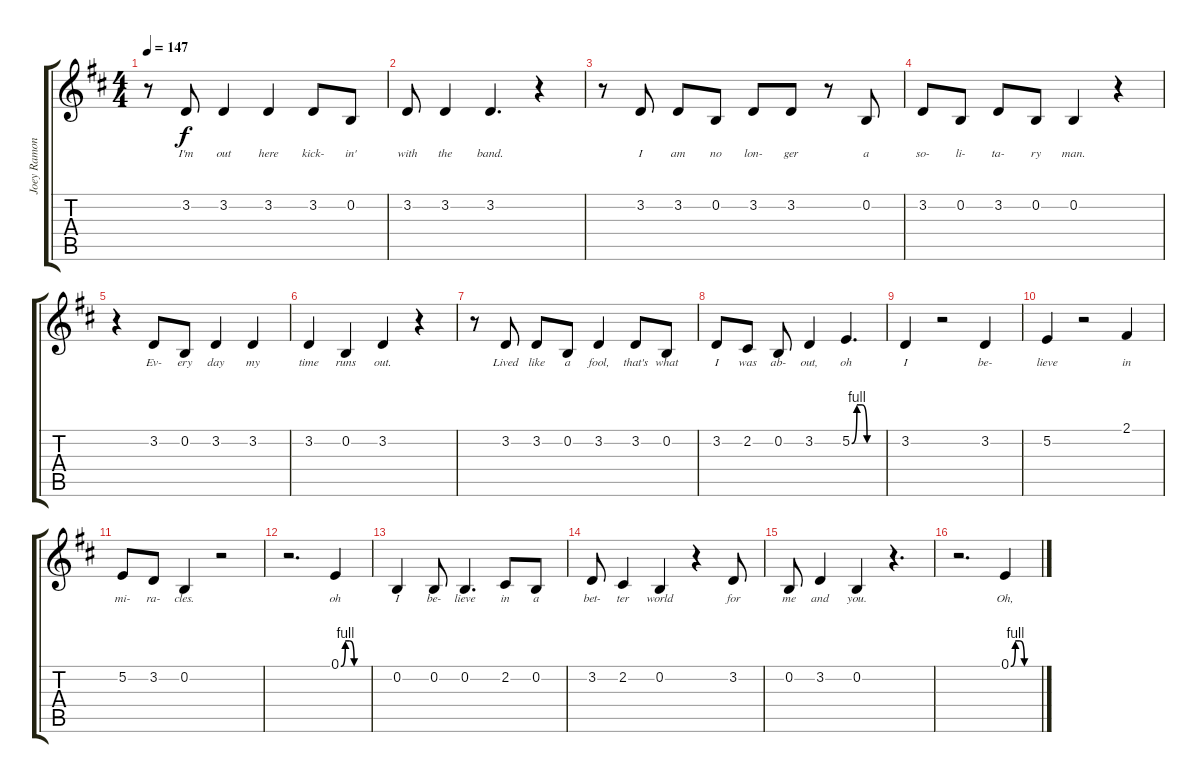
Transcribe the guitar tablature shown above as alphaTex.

\track ("Joey Ramone" "Joey Ramon") {instrument lead6voice}
\staff {score tabs}
\tuning (E4 B3 G3 D3 A2 E2) {hide}
\ts (4 4)
\tempo 147
\clef g2
\ks d
r.8{dy f} 3.2.8{lyrics (0 "I'm") lyrics (1 "") lyrics (2 "") lyrics (3 "") lyrics (4 "")} 3.2.4{lyrics (0 "out") lyrics (1 "") lyrics (2 "") lyrics (3 "") lyrics (4 "")} 3.2.4{lyrics (0 "here") lyrics (1 "") lyrics (2 "") lyrics (3 "") lyrics (4 "")} 3.2.8{lyrics (0 "kick-") lyrics (1 "") lyrics (2 "") lyrics (3 "") lyrics (4 "")} 0.2.8{lyrics (0 "in'") lyrics (1 "") lyrics (2 "") lyrics (3 "") lyrics (4 "")} |
3.2.8{lyrics (0 "with") lyrics (1 "") lyrics (2 "") lyrics (3 "") lyrics (4 "")} 3.2.4{lyrics (0 "the") lyrics (1 "") lyrics (2 "") lyrics (3 "") lyrics (4 "")} 3.2.4{d lyrics (0 "band.") lyrics (1 "") lyrics (2 "") lyrics (3 "") lyrics (4 "")} r.4 |
r.8 3.2.8{lyrics (0 "I") lyrics (1 "") lyrics (2 "") lyrics (3 "") lyrics (4 "")} 3.2.8{lyrics (0 "am") lyrics (1 "") lyrics (2 "") lyrics (3 "") lyrics (4 "")} 0.2.8{lyrics (0 "no") lyrics (1 "") lyrics (2 "") lyrics (3 "") lyrics (4 "")} 3.2.8{lyrics (0 "lon-") lyrics (1 "") lyrics (2 "") lyrics (3 "") lyrics (4 "")} 3.2.8{lyrics (0 "ger") lyrics (1 "") lyrics (2 "") lyrics (3 "") lyrics (4 "")} r.8 0.2.8{lyrics (0 "a") lyrics (1 "") lyrics (2 "") lyrics (3 "") lyrics (4 "")} |
3.2.8{lyrics (0 "so-") lyrics (1 "") lyrics (2 "") lyrics (3 "") lyrics (4 "")} 0.2.8{lyrics (0 "li-") lyrics (1 "") lyrics (2 "") lyrics (3 "") lyrics (4 "")} 3.2.8{lyrics (0 "ta-") lyrics (1 "") lyrics (2 "") lyrics (3 "") lyrics (4 "")} 0.2.8{lyrics (0 "ry") lyrics (1 "") lyrics (2 "") lyrics (3 "") lyrics (4 "")} 0.2.4{lyrics (0 "man.") lyrics (1 "") lyrics (2 "") lyrics (3 "") lyrics (4 "")} r.4 |
r.4 3.2.8{lyrics (0 "Ev-") lyrics (1 "") lyrics (2 "") lyrics (3 "") lyrics (4 "")} 0.2.8{lyrics (0 "ery") lyrics (1 "") lyrics (2 "") lyrics (3 "") lyrics (4 "")} 3.2.4{lyrics (0 "day") lyrics (1 "") lyrics (2 "") lyrics (3 "") lyrics (4 "")} 3.2.4{lyrics (0 "my") lyrics (1 "") lyrics (2 "") lyrics (3 "") lyrics (4 "")} |
3.2.4{lyrics (0 "time") lyrics (1 "") lyrics (2 "") lyrics (3 "") lyrics (4 "")} 0.2.4{lyrics (0 "runs") lyrics (1 "") lyrics (2 "") lyrics (3 "") lyrics (4 "")} 3.2.4{lyrics (0 "out.") lyrics (1 "") lyrics (2 "") lyrics (3 "") lyrics (4 "")} r.4 |
r.8 3.2.8{lyrics (0 "Lived") lyrics (1 "") lyrics (2 "") lyrics (3 "") lyrics (4 "")} 3.2.8{lyrics (0 "like") lyrics (1 "") lyrics (2 "") lyrics (3 "") lyrics (4 "")} 0.2.8{lyrics (0 "a") lyrics (1 "") lyrics (2 "") lyrics (3 "") lyrics (4 "")} 3.2.4{lyrics (0 "fool,") lyrics (1 "") lyrics (2 "") lyrics (3 "") lyrics (4 "")} 3.2.8{lyrics (0 "that's") lyrics (1 "") lyrics (2 "") lyrics (3 "") lyrics (4 "")} 0.2.8{lyrics (0 "what") lyrics (1 "") lyrics (2 "") lyrics (3 "") lyrics (4 "")} |
3.2.8{lyrics (0 "I") lyrics (1 "") lyrics (2 "") lyrics (3 "") lyrics (4 "")} 2.2.8{lyrics (0 "was") lyrics (1 "") lyrics (2 "") lyrics (3 "") lyrics (4 "")} 0.2.8{lyrics (0 "ab-") lyrics (1 "") lyrics (2 "") lyrics (3 "") lyrics (4 "")} 3.2.4{lyrics (0 "out,") lyrics (1 "") lyrics (2 "") lyrics (3 "") lyrics (4 "")} 5.2{be (custom 0 0 10 4 20 4 30 0 60 0)}.4{d lyrics (0 "oh") lyrics (1 "") lyrics (2 "") lyrics (3 "") lyrics (4 "")} |
3.2.4{lyrics (0 "I") lyrics (1 "") lyrics (2 "") lyrics (3 "") lyrics (4 "")} r.2 3.2.4{lyrics (0 "be-") lyrics (1 "") lyrics (2 "") lyrics (3 "") lyrics (4 "")} |
5.2.4{lyrics (0 "lieve") lyrics (1 "") lyrics (2 "") lyrics (3 "") lyrics (4 "")} r.2 2.1.4{lyrics (0 "in") lyrics (1 "") lyrics (2 "") lyrics (3 "") lyrics (4 "")} |
5.2.8{lyrics (0 "mi-") lyrics (1 "") lyrics (2 "") lyrics (3 "") lyrics (4 "")} 3.2.8{lyrics (0 "ra-") lyrics (1 "") lyrics (2 "") lyrics (3 "") lyrics (4 "")} 0.2.4{lyrics (0 "cles.") lyrics (1 "") lyrics (2 "") lyrics (3 "") lyrics (4 "")} r.2 |
r.2{d} 0.1{be (custom 0 0 10 4 20 4 30 0 60 0)}.4{lyrics (0 "oh") lyrics (1 "") lyrics (2 "") lyrics (3 "") lyrics (4 "")} |
0.2.4{lyrics (0 "I") lyrics (1 "") lyrics (2 "") lyrics (3 "") lyrics (4 "")} 0.2.8{lyrics (0 "be-") lyrics (1 "") lyrics (2 "") lyrics (3 "") lyrics (4 "")} 0.2.4{d lyrics (0 "lieve") lyrics (1 "") lyrics (2 "") lyrics (3 "") lyrics (4 "")} 2.2.8{lyrics (0 "in") lyrics (1 "") lyrics (2 "") lyrics (3 "") lyrics (4 "")} 0.2.8{lyrics (0 "a") lyrics (1 "") lyrics (2 "") lyrics (3 "") lyrics (4 "")} |
3.2.8{lyrics (0 "bet-") lyrics (1 "") lyrics (2 "") lyrics (3 "") lyrics (4 "")} 2.2.4{lyrics (0 "ter") lyrics (1 "") lyrics (2 "") lyrics (3 "") lyrics (4 "")} 0.2.4{lyrics (0 "world") lyrics (1 "") lyrics (2 "") lyrics (3 "") lyrics (4 "")} r.4 3.2.8{lyrics (0 "for") lyrics (1 "") lyrics (2 "") lyrics (3 "") lyrics (4 "")} |
0.2.8{lyrics (0 "me") lyrics (1 "") lyrics (2 "") lyrics (3 "") lyrics (4 "")} 3.2.4{lyrics (0 "and") lyrics (1 "") lyrics (2 "") lyrics (3 "") lyrics (4 "")} 0.2.4{lyrics (0 "you.") lyrics (1 "") lyrics (2 "") lyrics (3 "") lyrics (4 "")} r.4{d} |
r.2{d} 0.1{be (custom 0 0 10 4 20 4 30 0 60 0)}.4{lyrics (0 "Oh,") lyrics (1 "") lyrics (2 "") lyrics (3 "") lyrics (4 "")}
